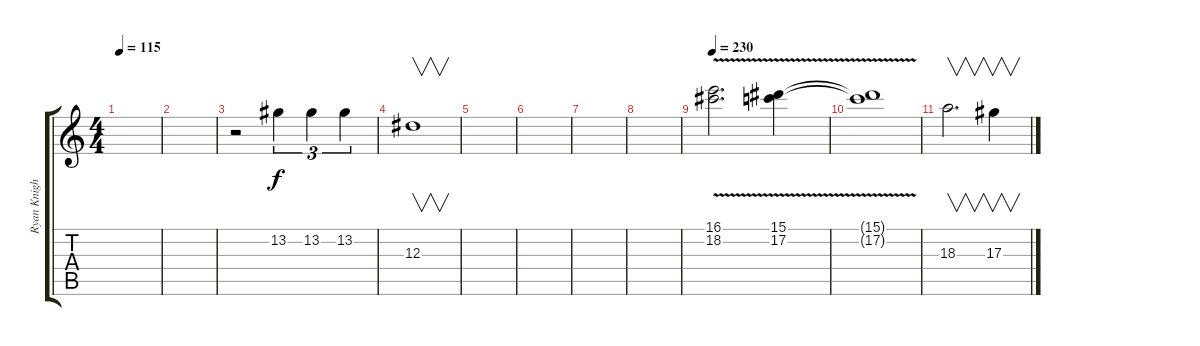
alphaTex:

\track ("Ryan Knight Lead" "Ryan Knigh") {instrument distortionguitar}
\staff {score tabs}
\tuning (C4 G3 Eb3 Bb2 F2 C2) {hide}
\ts (4 4)
\tempo 115
\clef g2
\ks c
|
|
r.2 13.2.4{tu (3 2)} 13.2.4{tu (3 2)} 13.2.4{tu (3 2)} |
12.3.1{v} |
|
|
|
|
\tempo 230
(16.1{v} 18.2{v}).2{d} (15.1 17.2{v}).4 |
(15.1{t} 17.2{t}).1 |
18.3.2{v d} 17.3.4{v}
